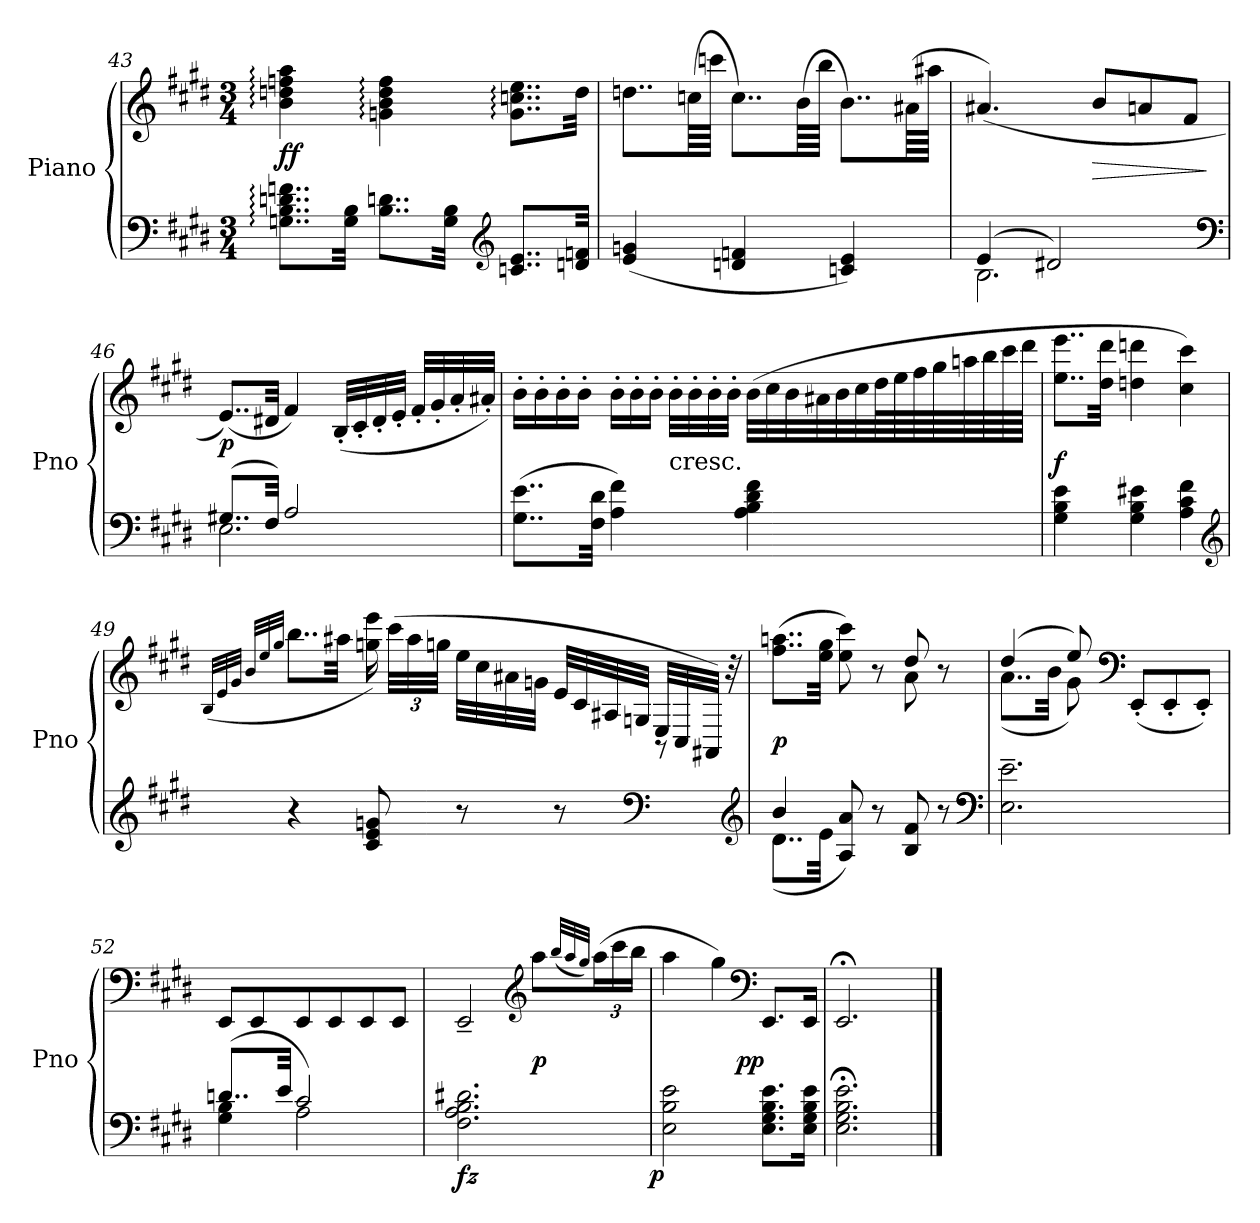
**kern	**kern	**dynam
*part1	*part1	*part1
*staff2	*staff1	*staff1/2
*I"Piano	*	*
*I'Pno	*	*
*clefF4	*clefG2	*
*k[f#c#g#d#]	*k[f#c#g#d#]	*
*E:	*E:	*
*M3/4	*M3/4	*
=43	=43	=43
8..Gn: 8..B: 8..dn: 8..fn:L	4b: 4ddn: 4ffn: 4aa:	ff
32G 32BJkk	.	.
8..B 8..dnL	4gn: 4b: 4dd: 4ff:	.
32G 32BJkk	.	.
*clefG2	*	*
8..cn 8..eL	8..g: 8..ccn: 8..ee:L	.
32dn 32fnJkk	32ddJkk	.
=44	=44	=44
(4e 4gn	8..ddnL	.
.	(64ccnLLL	.
.	64cccnJJJJ	.
4dn 4fn	8..ccL)	.
.	(64bLLL	.
.	64bbJJJJ	.
4cn 4e)	8..bL)	.
.	(64a#XLLL	.
.	64aa#XJJJJ	.
=45	=45	=45
*^	*	*
(4e	2.B	(4.a#X)	.
2d#X)	.	.	.
.	.	8bL	>
.	.	8an	.
.	.	8f#J	.
*v	*v	*	*
*clefF4	*	*
.	.	]
=46	=46	=46
*^	*	*
(8..G#XL	2.E	(8..eL)	p
32F#Jkk)	.	32d#XJkk	.
2A	.	4f#)	.
.	.	(32B'LLL	.
.	.	32c#'	.
.	.	32d#'	.
.	.	32e'JJJ	.
.	.	32f#'LLL	.
.	.	32g#'	.
.	.	32a'	.
.	.	32a#X'JJJ)	.
*v	*v	*	*
!!LO:LB:g=z
=47	=47	=47
(8..G# 8..eL	16b'LL	.
.	16b'	.
.	16b'	.
.	16b'JJ	.
32F# 32d#Jkk	.	.
*	*Xtuplet	*
4A 4f#)	24b'LL	.
.	24b'	.
.	24b'JJ	.
!	!LO:TX:c:t=cresc.	!
.	32b'LLL	.
.	32b'	.
.	32b'	.
.	32b'JJJ	.
4A 4B 4d# 4f#	(48bLLL	.
.	48cc#	.
.	48b	.
.	48a#X	.
.	48b	.
.	48cc#	.
.	64dd#L	.
.	64ee	.
.	64ff#	.
.	64gg#	.
.	64aan	.
.	64bb	.
.	64ccc#	.
.	64ddd#JJJJ	.
=48	=48	=48
4G# 4B 4e	8..ee 8..eeeL	f
.	32dd# 32ddd#Jkk	.
4G# 4B 4e#X	4ddn 4dddn	.
4A 4c# 4f#	4cc# 4ccc#)	.
*clefG2	*	*
=49	=49	=49
.	(32qB/LLL	.
.	32qe/	.
.	32qg#/JJJ	.
.	32qbLLL	.
.	32qee	.
.	32qgg#JJJ	.
4r	8..bbL	.
.	32aa#XJkk	.
8c# 8e 8gn	16ggn 16eee)	.
*	*tuplet	*
.	(48ccc#LLL	.
.	48aa#	.
.	48ggnJJJ	.
8r	32eeLLL	.
.	32cc#	.
.	32a#X	.
.	32gnJJJ	.
8r	32eLLL	.
.	32c#	.
.	32A#X	.
.	32GnJJJ	.
*clefF4	*	*
8rb	32E/LLL	.
.	32C#/	.
.	32AA#X/JJJ)	.
.	32r	.
*clefG2	*	*
!!LO:LB:g=z
=50	=50	=50
*^	*^	*
4b	(8..d#L	(8..ff# 8..aanL	2ryy	p
.	32eJkk	32ee 32gg#Jkk	.	.
8A 8a)	2ryy	8ee 8ccc#)	.	.
8r	.	8r	.	.
8B 8f#	.	8dd#	8a	.
8r	.	8r	8ryy	.
*v	*v	*	*	*
*clefF4	*	*	*
=51	=51	=51	=51
2.E~< 2.e~<	(4dd#	(8..aL	.
.	.	32bJkk	.
.	8ee)	8g#)	.
*	*clefF4	*	*
.	(8EE'L	4.ryy	.
.	8EE'	.	.
.	8EE'J)	.	.
*	*v	*v	*
=52	=52	=52
*^	*	*
(8..dnL	4G# 4B	8EEL	.
.	.	8EE	.
32eJkk	.	.	.
2c#)	2A	8EE	.
.	.	8EE	.
.	.	8EE	.
.	.	8EEJ	.
*v	*v	*	*
=53	=53	=53
!	!	!LO:DY:b=2
2.F# 2.A 2.B 2.d#X	2EE~>	fz
*	*clefG2	*
.	8aaL	p
.	(32qbbLLL	.
.	32qaa	.
.	32qgg#JJJ)	.
.	(24aaL	.
.	24ccc#	.
.	24bbJJ	.
=54	=54	=54
!	!	!LO:DY:b=2:rj
2E 2B 2e	4aa	p
.	4gg#)	.
*	*clefF4	*
!	!	!LO:DY:rj
8.E 8.G# 8.B 8.eL	8.EEL	pp
16E 16G# 16B 16eJk	16EEJk	.
=55	=55	=55
2.E;< 2.G#;< 2.B;< 2.e;<	2.EE;<	.
==	==	==
*-	*-	*-
